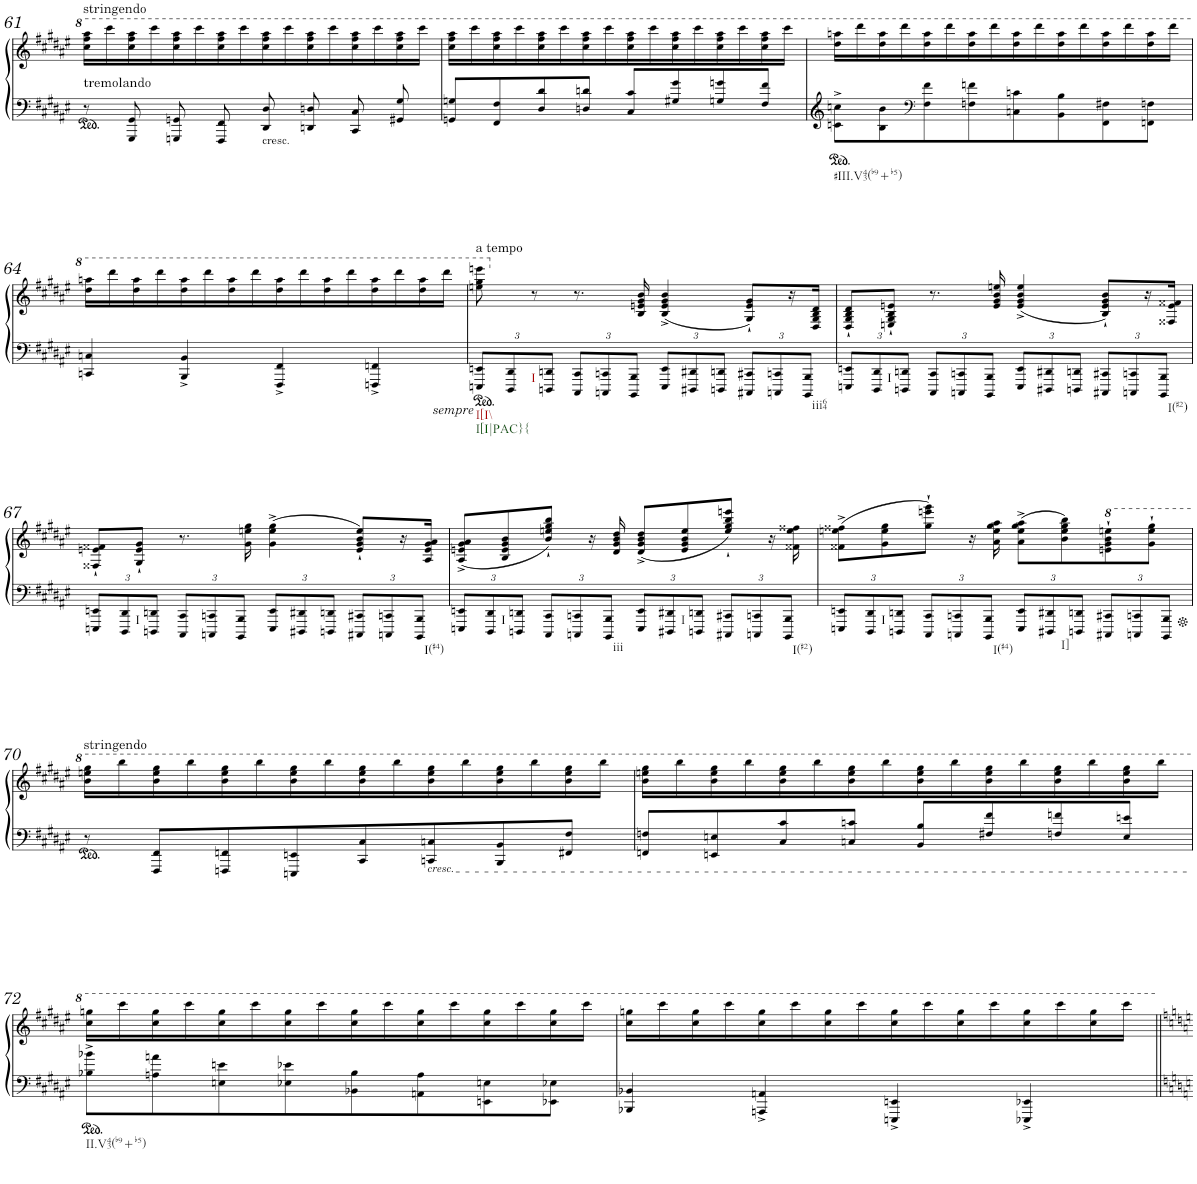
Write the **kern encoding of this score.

**kern	**kern
*part1	*part1
*staff2	*staff1
*I"Piano	*
*I'Pno.	*
!!LO:PB:g=z
*clefF4	*clefG2
*k[f#c#g#d#a#e#]	*k[f#c#g#d#a#e#]
*M2/2	*M2/2
*met(c|)	*met(c|)
=61	=61
!	!LO:TX:b:t=tremolando
!	!LO:TX:a:t=stringendo
8r	16ccc#\ 16fff#\ 16aaa#\LL
.	16cccc#\
8GGG#/ 8GG#/	16ccc#\ 16fff#\ 16aaa#\
.	16cccc#\
8GGGn/ 8GGn/	16ccc#\ 16fff#\ 16aaa#\
.	16cccc#\
8FFF#/ 8FF#/	16ccc#\ 16fff#\ 16aaa#\
.	16cccc#\
!LO:TX:b:t=cresc.	!
8DD#/ 8D#/	16ccc#\ 16fff#\ 16aaa#\
.	16cccc#\
8DDn/ 8Dn/	16ccc#\ 16fff#\ 16aaa#\
.	16cccc#\
8CC#/ 8C#/	16ccc#\ 16fff#\ 16aaa#\
.	16cccc#\
8GG#X/ 8G#/	16ccc#\ 16fff#\ 16aaa#\
.	16cccc#\JJ
=62	=62
8GGn/ 8Gn/L	16ccc#\ 16fff#\ 16aaa#\LL
.	16cccc#\
8FF#/ 8F#/	16ccc#\ 16fff#\ 16aaa#\
.	16cccc#\
8D#/ 8d#/	16ccc#\ 16fff#\ 16aaa#\
.	16cccc#\
8Dn/ 8dn/J	16ccc#\ 16fff#\ 16aaa#\
.	16cccc#\
8C#/ 8c#/L	16ccc#\ 16fff#\ 16aaa#\
.	16cccc#\
8G#X/ 8g#/	16ccc#\ 16fff#\ 16aaa#\
.	16cccc#\
8Gn/ 8gn/	16ccc#\ 16fff#\ 16aaa#\
.	16cccc#\
8F#/ 8f#/J	16ccc#\ 16fff#\ 16aaa#\
.	16cccc#\JJ
=63	=63
!LO:TX:b:t=#III.V43(b9+b5)	!
8cn\^ 8ccn\^L	16ddd#\ 16aaan\LL
.	16dddd#\
8B\ 8b\	16ddd#\ 16aaa\
.	16dddd#\
*clefF4	*
8F#\ 8f#\	16ddd#\ 16aaa\
.	16dddd#\
8Fn\ 8fn\	16ddd#\ 16aaa\
.	16dddd#\
8Cn\ 8cn\	16ddd#\ 16aaa\
.	16dddd#\
8BB\ 8B\	16ddd#\ 16aaa\
.	16dddd#\
8FF#\ 8F#X\	16ddd#\ 16aaa\
.	16dddd#\
8FFn\ 8Fn\J	16ddd#\ 16aaa\
.	16dddd#\JJ
!!LO:LB:g=z
=64	=64
4CCn/ 4Cn/	16ddd#\ 16aaan\LL
.	16dddd#\
.	16ddd#\ 16aaa\
.	16dddd#\
4BBB/^ 4BB/^	16ddd#\ 16aaa\
.	16dddd#\
.	16ddd#\ 16aaa\
.	16dddd#\
4FFF#/^ 4FF#/^	16ddd#\ 16aaa\
.	16dddd#\
.	16ddd#\ 16aaa\
.	16dddd#\
4FFFn/^ 4FFn/^	16ddd#\ 16aaa\
.	16dddd#\
.	16ddd#\ 16aaa\
.	16dddd#\JJ
=65	=65
*Xbrackettup	*
!	!LO:TX:a:t=a tempo
!LO:TX:b:i:t=sempre	!
!LO:TX:b:t=I[I\\	!
!LO:TX:b:t=I[I|PAC}{	!
12EEEn/ 12EEn/L	8eeen\ 8ggg#\ 8eeeen\
!LO:TX:b:t=I	!
12DDD#/ 12DD#/	.
.	8r
12DDDn/ 12DDn/J	.
12CCC#/ 12CC#/L	8.r
12CCCn/ 12CCn/	.
12BBBB/ 12BBB/J	.
.	16B/ 16en/ 16g#/ 16b/
12EEE/ 12EE/L	(4B/^ 4e/^ 4g#/^ 4b/^
12DDD#X/ 12DD#X/	.
12DDDn/ 12DDn/J	.
12CCC#X/ 12CC#X/L	8G#/` 8e/` 8g#/`L)
12CCCn/ 12CCn/	.
.	16r
!LO:TX:b:t=iii64	!
12BBBB/ 12BBB/J	.
.	16D#/ 16G#/ 16B/ 16d#/JJ
=66	=66
12EEEn/ 12EEn/L	8D#/` 8G#/` 8B/` 8d#/`L
!LO:TX:b:t=I	!
12DDD#/ 12DD#/	.
.	8En/` 8G#/` 8B/` 8en/`J
12DDDn/ 12DDn/J	.
12CCC#/ 12CC#/L	8.r
12CCCn/ 12CCn/	.
12BBBB/ 12BBB/J	.
.	16e/ 16g#/ 16b/ 16een/
12EEE/ 12EE/L	(4e/^ 4g#/^ 4b/^ 4ee/^
12DDD#X/ 12DD#X/	.
12DDDn/ 12DDn/J	.
12CCC#X/ 12CC#X/L	8B/` 8e/` 8g#/` 8b/`L)
12CCCn/ 12CCn/	.
.	16r
!LO:TX:b:t=I(#2)	!
12BBBB/ 12BBB/J	.
.	16F##X/ 16e/ 16f##X/JJ
!!LO:LB:g=z
=67	=67
12EEEn/ 12EEn/L	8F##X/` 8en/` 8f##X/`L
!LO:TX:b:t=I	!
12DDD#/ 12DD#/	.
.	8G#/` 8e/` 8g#/`J
12DDDn/ 12DDn/J	.
12CCC#/ 12CC#/L	8.r
12CCCn/ 12CCn/	.
12BBBB/ 12BBB/J	.
.	16g#\ 16een\ 16gg#\
12EEE/ 12EE/L	(4g#\^ 4ee\^ 4gg#\^
12DDD#X/ 12DD#X/	.
12DDDn/ 12DDn/J	.
12CCC#X/ 12CC#X/L	8e/` 8g#/` 8b/` 8ee/`L)
12CCCn/ 12CCn/	.
.	16r
!LO:TX:b:t=I(#4)	!
12BBBB/ 12BBB/J	.
.	16A#/ 16e/ 16g#/ 16a#/JJ
=68	=68
12EEEn/ 12EEn/L	(8A#/^ 8en/^ 8g#/^ 8a#/^L
!LO:TX:b:t=I	!
12DDD#/ 12DD#/	.
.	8B/ 8e/ 8g#/ 8b/
12DDDn/ 12DDn/J	.
12CCC#/ 12CC#/L	8b/` 8een/` 8gg#/` 8bb/`J)
12CCCn/ 12CCn/	.
.	16r
!LO:TX:b:t=iii	!
12BBBB/ 12BBB/J	.
.	16d#/ 16g#/ 16b/ 16dd#/
12EEE/ 12EE/L	(8d#/^ 8g#/^ 8b/^ 8dd#/^L
!LO:TX:b:t=I	!
12DDD#X/ 12DD#X/	.
.	8e/ 8g#/ 8b/ 8ee/
12DDDn/ 12DDn/J	.
12CCC#X/ 12CC#X/L	8ee/` 8gg#/` 8bb/` 8eeen/`J)
12CCCn/ 12CCn/	.
.	16r
!LO:TX:b:t=I(#2)	!
12BBBB/ 12BBB/J	.
.	16f##X\ 16ee\ 16ff##X\
=69	=69
12EEEn/ 12EEn/L	(8f##X\^ 8een\^ 8ff##X\^L
!LO:TX:b:t=I	!
12DDD#/ 12DD#/	.
.	8g#\ 8ee\ 8gg#\
12DDDn/ 12DDn/J	.
12CCC#/ 12CC#/L	8gg#\` 8eeen\` 8ggg#\`J)
12CCCn/ 12CCn/	.
.	16r
!LO:TX:b:t=I(#4)	!
12BBBB/ 12BBB/J	.
.	16a#\ 16ee\ 16gg#\ 16aa#\
12EEE/ 12EE/L	(8a#\^ 8ee\^ 8gg#\^ 8aa#\^L
!LO:TX:b:t=I]	!
12DDD#X/ 12DD#X/	.
.	8b\ 8ee\ 8gg#\ 8bb\)
12DDDn/ 12DDn/J	.
12CCC#X/ 12CC#X/L	8een\` 8gg#\` 8bb\` 8eeen\`
12CCCn/ 12CCn/	.
.	8gg#\` 8eee\` 8ggg#\`J
12BBBB/ 12BBB/J	.
!!LO:LB:g=z
=70	=70
!	!LO:TX:a:t=stringendo
8r	16bb\ 16eeen\ 16ggg#\LL
.	16bbb\
8FFF#/ 8FF#/L	16bb\ 16eee\ 16ggg#\
.	16bbb\
8FFFn/ 8FFn/	16bb\ 16eee\ 16ggg#\
.	16bbb\
8EEEn/ 8EEn/	16bb\ 16eee\ 16ggg#\
.	16bbb\
8CC#/ 8C#/	16bb\ 16eee\ 16ggg#\
.	16bbb\
!LO:TX:b:i:t=cresc.	!
8CCn/ 8Cn/	16bb\ 16eee\ 16ggg#\
.	16bbb\
8BBB/ 8BB/	16bb\ 16eee\ 16ggg#\
.	16bbb\
8FF#X/ 8F#/J	16bb\ 16eee\ 16ggg#\
.	16bbb\JJ
=71	=71
8FFn/ 8Fn/L	16bb\ 16eeen\ 16ggg#\LL
.	16bbb\
8EEn/ 8En/	16bb\ 16eee\ 16ggg#\
.	16bbb\
8C#/ 8c#/	16bb\ 16eee\ 16ggg#\
.	16bbb\
8Cn/ 8cn/J	16bb\ 16eee\ 16ggg#\
.	16bbb\
8BB/ 8B/L	16bb\ 16eee\ 16ggg#\
.	16bbb\
8F#X/ 8f#/	16bb\ 16eee\ 16ggg#\
.	16bbb\
8Fn/ 8fn/	16bb\ 16eee\ 16ggg#\
.	16bbb\
8E/ 8en/J	16bb\ 16eee\ 16ggg#\
.	16bbb\JJ
!!LO:LB:g=z
=72	=72
!LO:TX:b:t=II.V43(b9+b5)	!
8B-X\^ 8b-X\^L	16ccc#\ 16gggn\LL
.	16cccc#\
8An\ 8an\	16ccc#\ 16ggg\
.	16cccc#\
8En\ 8en\	16ccc#\ 16ggg\
.	16cccc#\
8E-X\ 8e-X\	16ccc#\ 16ggg\
.	16cccc#\
8BB-X\ 8B-\	16ccc#\ 16ggg\
.	16cccc#\
8AAn\ 8A\	16ccc#\ 16ggg\
.	16cccc#\
8EEn\ 8En\	16ccc#\ 16ggg\
.	16cccc#\
8EE-X\ 8E-X\J	16ccc#\ 16ggg\
.	16cccc#\JJ
=73	=73
4BBB-X/ 4BB-X/	16ccc#\ 16gggn\LL
.	16cccc#\
.	16ccc#\ 16ggg\
.	16cccc#\
4AAAn/^ 4AAn/^	16ccc#\ 16ggg\
.	16cccc#\
.	16ccc#\ 16ggg\
.	16cccc#\
4EEEn/^ 4EEn/^	16ccc#\ 16ggg\
.	16cccc#\
.	16ccc#\ 16ggg\
.	16cccc#\
4EEE-X/^ 4EE-X/^	16ccc#\ 16ggg\
.	16cccc#\
.	16ccc#\ 16ggg\
.	16cccc#\JJ
=||	=||
*-	*-
